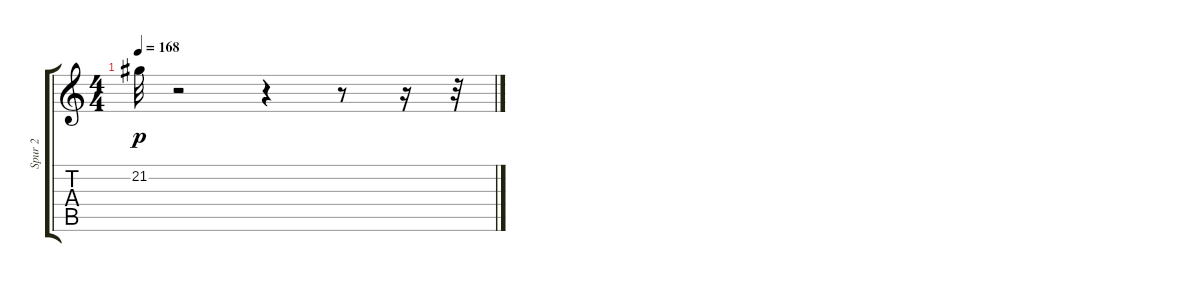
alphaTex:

\track ("Spur 2" "Spur 2") {instrument acousticgrandpiano}
\staff {score tabs}
\tuning (E4 B3 G3 D3 A2 E2) {hide}
\ts (4 4)
\tempo 168
\clef g2
\ks c
21.2.32{dy p} r.2 r.4 r.8 r.16 r.32
